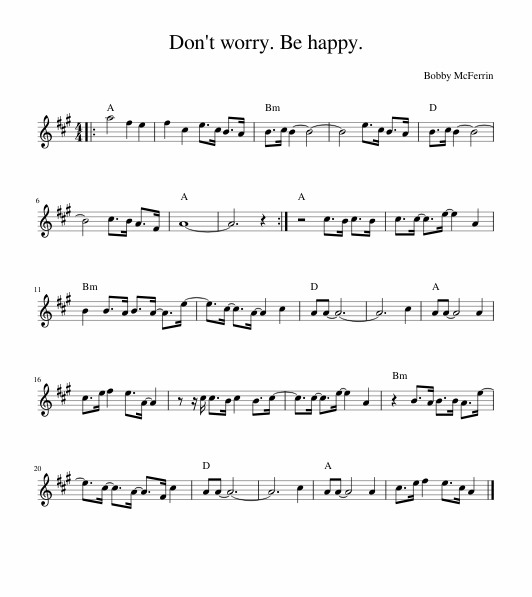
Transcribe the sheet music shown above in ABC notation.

X:1
L:1/8
M:4/4
I:linebreak $
K:A
V:1 treble
V:1
|: a4 f2 e2 | f2 c2 e>c B>A | B>c B2- B4- | B4 e>c B>A | B>c B2- B4- |$ %5
 B4 c>B A>F | A8- | A6 z2 :| z4 c>B c>B | c>c- c>e- e2 A2 |$ %10
 B2 B>A B>A- A>e- | e>c- c>A- A2 c2 | AA- A6- | A6 c2 | AA- A4 A2 |$ %15
 c>e f2 e>A- A2 | z z/ c/ c>B c2 B>c- | c>c- c>e- e2 A2 | z2 B>A B>B A>e- |$ e>c- c>A- A>F c2 | %20
 AA- A6- | A6 c2 | AA- A4 A2 | c>e f2 e>c A2 |] %24
